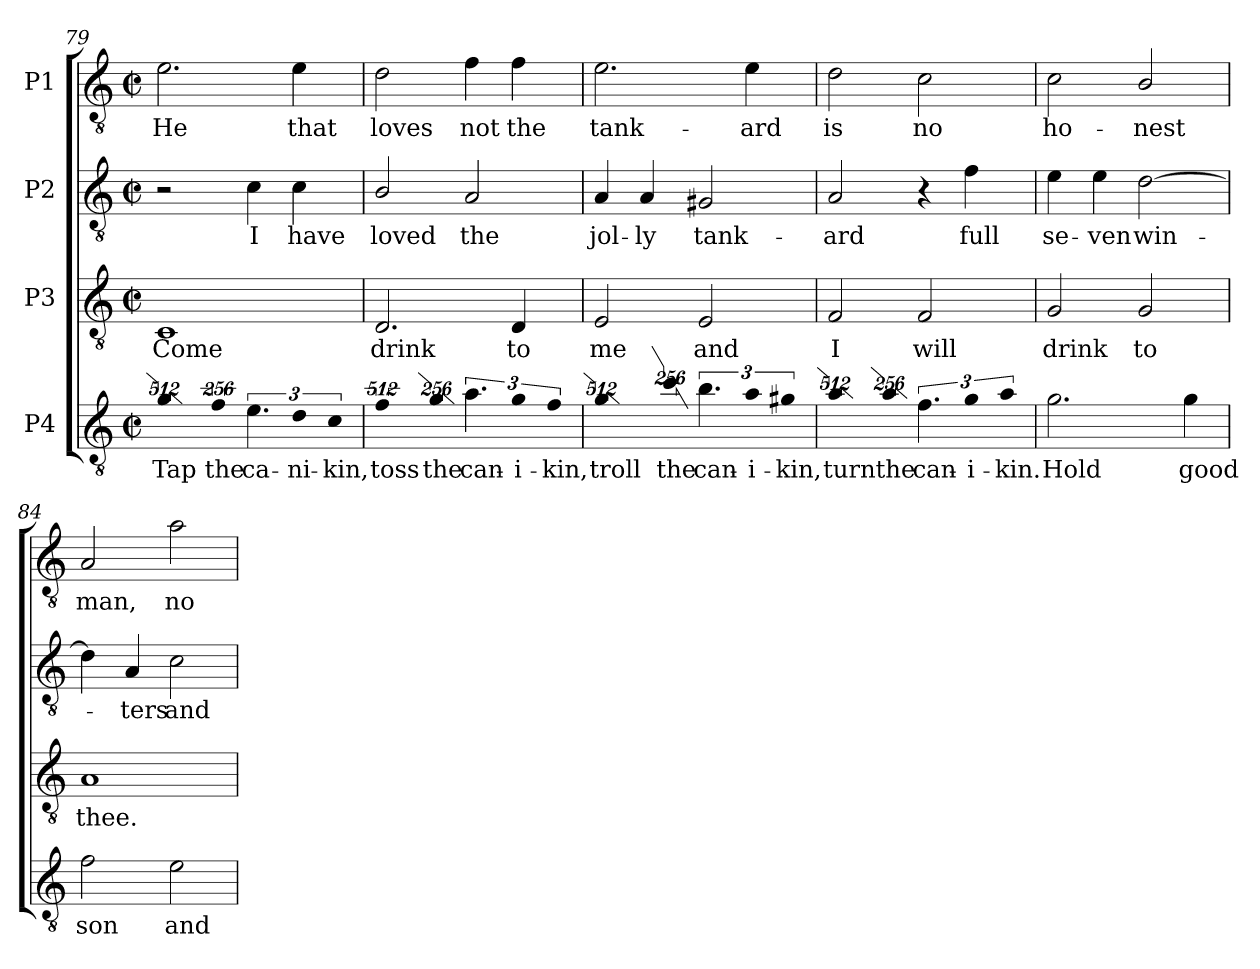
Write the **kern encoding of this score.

**kern	**text	**kern	**text	**kern	**text	**kern	**text
*part4	*part4	*part3	*part3	*part2	*part2	*part1	*part1
*staff4	*staff4	*staff3	*staff3	*staff2	*staff2	*staff1	*staff1
*I"P4	*	*I"P3	*	*I"P2	*	*I"P1	*
!!LO:LB:g=z
*clefGv2	*	*clefGv2	*	*clefGv2	*	*clefGv2	*
*ITrd7c12	*	*ITrd7c12	*	*ITrd7c12	*	*ITrd7c12	*
*k[]	*	*k[]	*	*k[]	*	*k[]	*
*C:	*	*C:	*	*C:	*	*C:	*
*M2/2	*	*M2/2	*	*M2/2	*	*M2/2	*
*met(c|)	*	*met(c|)	*	*met(c|)	*	*met(c|)	*
=79	=79	=79	=79	=79	=79	=79	=79
!LO:N:vis=2	!	!	!	!	!	!	!
!	!LO:LY:b:color=#000000	!	!	!	!	!	!
!	!	!	!LO:LY:b:color=#000000	!	!	!	!
!	!	!	!	!	!	!	!LO:LY:b:color=#000000
1024%341Gi\	Tap	1CCi	Come	2r	.	2.Ei\	He
!LO:N:vis=4	!	!	!	!	!	!	!
!	!LO:LY:b:color=#000000	!	!	!	!	!	!
1024%171Fi\	the	.	.	.	.	.	.
!	!LO:LY:b:color=#000000	!	!	!	!	!	!
!	!	!	!	!	!LO:LY:b:color=#000000	!	!
6.Ei\	ca-	.	.	4Ci\	I	.	.
!LO:N:vis=8	!	!	!	!	!	!	!
!	!LO:LY:b:color=#000000	!	!	!	!	!	!
!	!	!	!	!	!LO:LY:b:color=#000000	!	!
!	!	!	!	!	!	!	!LO:LY:b:color=#000000
1024%85Di\	-ni-	.	.	4Ci\	have	4Ei\	that
!LO:N:vis=4	!	!	!	!	!	!	!
!	!LO:LY:b:color=#000000	!	!	!	!	!	!
1024%171Ci\	-kin,	.	.	.	.	.	.
=80	=80	=80	=80	=80	=80	=80	=80
!LO:N:vis=2	!	!	!	!	!	!	!
!	!LO:LY:b:color=#000000	!	!	!	!	!	!
!	!	!	!LO:LY:b:color=#000000	!	!	!	!
!	!	!	!	!	!LO:LY:b:color=#000000	!	!
!	!	!	!	!	!	!	!LO:LY:b:color=#000000
1024%341Fi\	toss	2.DDi/	drink	2BBi/	loved	2Di\	loves
!LO:N:vis=4	!	!	!	!	!	!	!
!	!LO:LY:b:color=#000000	!	!	!	!	!	!
1024%171Gi\	the	.	.	.	.	.	.
!	!LO:LY:b:color=#000000	!	!	!	!	!	!
!	!	!	!	!	!LO:LY:b:color=#000000	!	!
!	!	!	!	!	!	!	!LO:LY:b:color=#000000
6.Ai\	can-	.	.	2AAi/	the	4Fi\	not
!LO:N:vis=8	!	!	!	!	!	!	!
!	!LO:LY:b:color=#000000	!	!	!	!	!	!
!	!	!	!LO:LY:b:color=#000000	!	!	!	!
!	!	!	!	!	!	!	!LO:LY:b:color=#000000
1024%85Gi\	-i-	4DDi/	to	.	.	4Fi\	the
!LO:N:vis=4	!	!	!	!	!	!	!
!	!LO:LY:b:color=#000000	!	!	!	!	!	!
1024%171Fi\	-kin,	.	.	.	.	.	.
=81	=81	=81	=81	=81	=81	=81	=81
!LO:N:vis=2	!	!	!	!	!	!	!
!	!LO:LY:b:color=#000000	!	!	!	!	!	!
!	!	!	!LO:LY:b:color=#000000	!	!	!	!
!	!	!	!	!	!LO:LY:b:color=#000000	!	!
!	!	!	!	!	!	!	!LO:LY:b:color=#000000
1024%341Gi\	troll	2EEi/	me	4AAi/	jol-	2.Ei\	tank-
!	!	!	!	!	!LO:LY:b:color=#000000	!	!
.	.	.	.	4AAi/	-ly	.	.
!LO:N:vis=4	!	!	!	!	!	!	!
!	!LO:LY:b:color=#000000	!	!	!	!	!	!
1024%171ci\	the	.	.	.	.	.	.
!	!LO:LY:b:color=#000000	!	!	!	!	!	!
!	!	!	!LO:LY:b:color=#000000	!	!	!	!
!	!	!	!	!	!LO:LY:b:color=#000000	!	!
6.Bi\	can-	2EEi/	and	2GG#Xi/	tank-	.	.
!LO:N:vis=8	!	!	!	!	!	!	!
!	!LO:LY:b:color=#000000	!	!	!	!	!	!
!	!	!	!	!	!	!	!LO:LY:b:color=#000000
1024%85Ai\	-i-	.	.	.	.	4Ei\	-ard
!LO:N:vis=4	!	!	!	!	!	!	!
!	!LO:LY:b:color=#000000	!	!	!	!	!	!
1024%171G#i\	-kin,	.	.	.	.	.	.
=82	=82	=82	=82	=82	=82	=82	=82
!LO:N:vis=2	!	!	!	!	!	!	!
!	!LO:LY:b:color=#000000	!	!	!	!	!	!
!	!	!	!LO:LY:b:color=#000000	!	!	!	!
!	!	!	!	!	!LO:LY:b:color=#000000	!	!
!	!	!	!	!	!	!	!LO:LY:b:color=#000000
1024%341Ai\	turn	2FFi/	I	2AAi/	-ard	2Di\	is
!LO:N:vis=4	!	!	!	!	!	!	!
!	!LO:LY:b:color=#000000	!	!	!	!	!	!
1024%171Ai\	the	.	.	.	.	.	.
!	!LO:LY:b:color=#000000	!	!	!	!	!	!
!	!	!	!LO:LY:b:color=#000000	!	!	!	!
!	!	!	!	!	!	!	!LO:LY:b:color=#000000
6.Fi\	can-	2FFi/	will	4r	.	2Ci\	no
!LO:N:vis=8	!	!	!	!	!	!	!
!	!LO:LY:b:color=#000000	!	!	!	!	!	!
!	!	!	!	!	!LO:LY:b:color=#000000	!	!
1024%85Gi\	-i-	.	.	4Fi\	full	.	.
!LO:N:vis=4	!	!	!	!	!	!	!
!	!LO:LY:b:color=#000000	!	!	!	!	!	!
1024%171Ai\	-kin.	.	.	.	.	.	.
=83	=83	=83	=83	=83	=83	=83	=83
!	!LO:LY:b:color=#000000	!	!	!	!	!	!
!	!	!	!LO:LY:b:color=#000000	!	!	!	!
!	!	!	!	!	!LO:LY:b:color=#000000	!	!
!	!	!	!	!	!	!	!LO:LY:b:color=#000000
2.Gi\	Hold	2GGi/	drink	4Ei\	se-	2Ci\	ho-
!	!	!	!	!	!LO:LY:b:color=#000000	!	!
.	.	.	.	4Ei\	-ven	.	.
!	!	!	!LO:LY:b:color=#000000	!	!	!	!
!	!	!	!	!	!LO:LY:b:color=#000000	!	!
!	!	!	!	!	!	!	!LO:LY:b:color=#000000
.	.	2GGi/	to	[2Di\	win-	2BBi/	-nest
!	!LO:LY:b:color=#000000	!	!	!	!	!	!
4Gi\	good	.	.	.	.	.	.
=84	=84	=84	=84	=84	=84	=84	=84
!	!LO:LY:b:color=#000000	!	!	!	!	!	!
!	!	!	!LO:LY:b:color=#000000	!	!	!	!
!	!	!	!	!	!	!	!LO:LY:b:color=#000000
2Fi\	son	1AAi	thee.	4Di\]	.	2AAi/	man,
!	!	!	!	!	!LO:LY:b:color=#000000	!	!
.	.	.	.	4AAi/	-ters	.	.
!	!LO:LY:b:color=#000000	!	!	!	!	!	!
!	!	!	!	!	!LO:LY:b:color=#000000	!	!
!	!	!	!	!	!	!	!LO:LY:b:color=#000000
2Ei\	and	.	.	2Ci\	and	2Ai\	no
=	=	=	=	=	=	=	=
*-	*-	*-	*-	*-	*-	*-	*-
